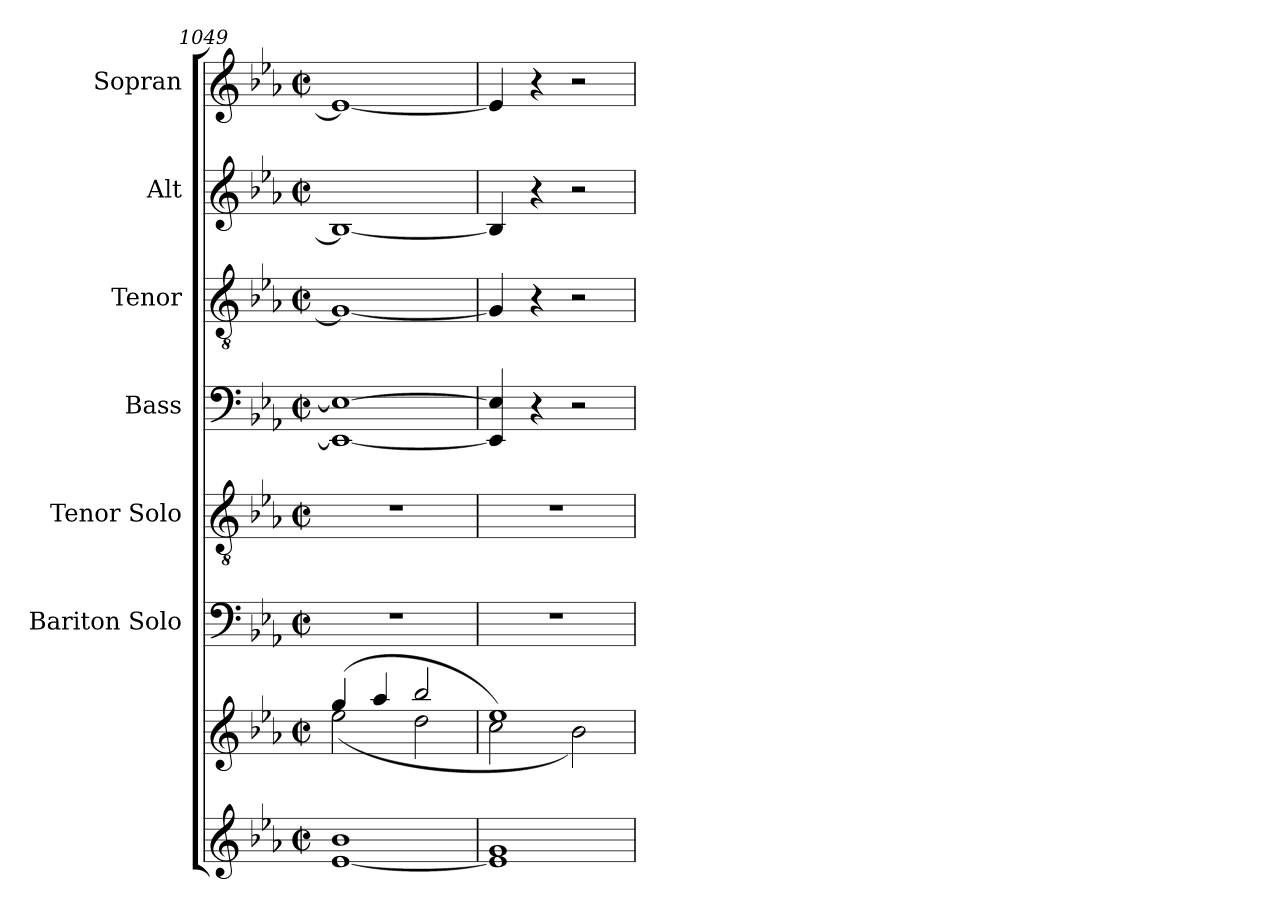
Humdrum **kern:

**kern	**kern	**kern	**kern	**kern	**kern	**kern	**kern
*part7	*part7	*part6	*part5	*part4	*part3	*part2	*part1
*staff8	*staff7	*staff6	*staff5	*staff4	*staff3	*staff2	*staff1
*	*	*I"Bariton Solo	*I"Tenor Solo	*I"Bass	*I"Tenor	*I"Alt	*I"Sopran
*	*	*	*	*I'B.	*I'T.	*I'A.	*I'S.
*clefG2	*clefG2	*clefF4	*clefGv2	*clefF4	*clefGv2	*clefG2	*clefG2
*k[b-e-a-]	*k[b-e-a-]	*k[b-e-a-]	*k[b-e-a-]	*k[b-e-a-]	*k[b-e-a-]	*k[b-e-a-]	*k[b-e-a-]
*E-:	*E-:	*E-:	*E-:	*E-:	*E-:	*E-:	*E-:
*M2/2	*M2/2	*M2/2	*M2/2	*M2/2	*M2/2	*M2/2	*M2/2
*met(c|)	*met(c|)	*met(c|)	*met(c|)	*met(c|)	*met(c|)	*met(c|)	*met(c|)
=1049	=1049	=1049	=1049	=1049	=1049	=1049	=1049
*	*^	*	*	*	*	*	*
[1e- 1b-	(4gg/	(<2ee-\	1r	1r	1EE-_ 1E-_	1G_	1B-_	1e-_
.	4aa-/	.	.	.	.	.	.	.
.	2bb-/	2dd\	.	.	.	.	.	.
!!LO:PB:g=z
=1050	=1050	=1050	=1050	=1050	=1050	=1050	=1050	=1050
1e-] 1g	1ee-)	2cc\	1r	1r	4EE-/] 4E-/]	4G/]	4B-/]	4e-/]
.	.	.	.	.	4r	4r	4r	4r
.	.	2b-\)	.	.	2r	2r	2r	2r
*	*v	*v	*	*	*	*	*	*
=	=	=	=	=	=	=	=
*-	*-	*-	*-	*-	*-	*-	*-
